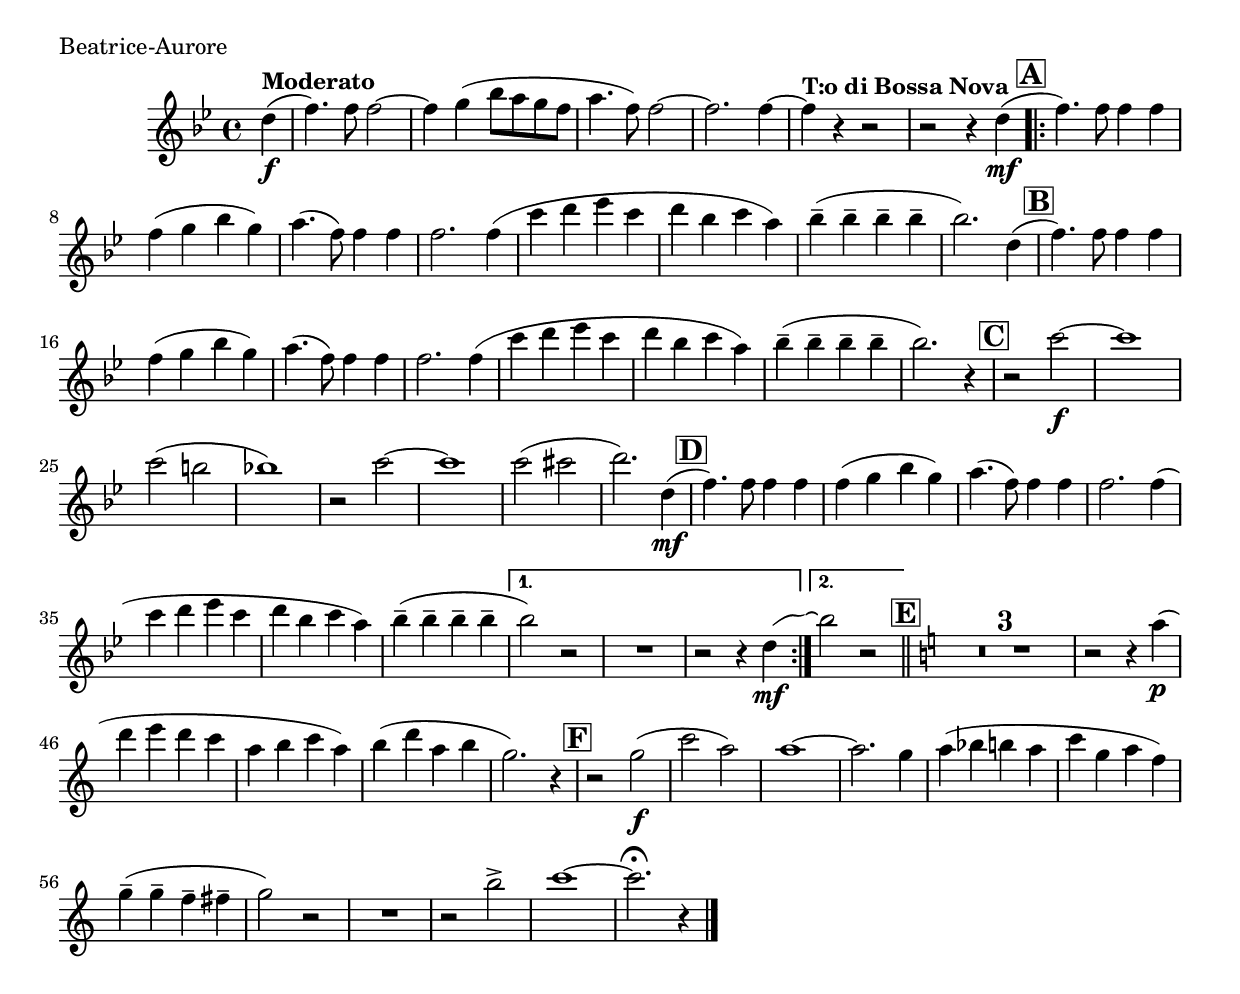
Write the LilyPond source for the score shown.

\version "2.18.0"
% When ready to include in collection: 1. Comment out paper.
% 				       2. Create include file of relative and
%					  header.
%Comment out from here
%{
#(ly:set-option 'point-and-click #t)
#(set-default-paper-size "a4" 'portrait)
#(set-global-staff-size 18) % set staff-size when ready to print

\include "Marsch_format.ly"

%...to here
%}
  \score {

    % Svenska Polisens Marscher: 1. Beatrice Aurore   
    \relative c'' { 
    	    \key bes \major \time 4/4 
    	    \compressFullBarRests
    	    \set Score.markFormatter = #format-mark-box-letters
    	    \partial 4 d4\f^\markup {\bold {Moderato}} ( |f4.) f8 f2~ 
    	    f4 g (bes8 a g f |a4. f8) f2~ |f2. f4~
    	    f^\markup {\bold {T:o di Bossa Nova}} r r2 |r r4 d\mf (
    	    
%Rehearsal mark A
	    \mark \default
    	    \repeat volta 2 {
    	    	    f4.) f8 f4 f |f (g bes g) |a4. (f8) f4 f |f2. f4 ( 
    	    	    c' d ees c | d bes c a) |bes-- (bes-- bes-- bes-- 
    	    	    bes2.) d,4 ( 
    	    	    
%Rehearsal mark B
	    \mark \default   	    	    
    	    	    f4.) f8 f4 f |f (g bes g) |a4. (f8) f4 f |f2. f4 ( 
    	    	    c' d ees c |d bes c a) |bes-- (bes-- bes-- bes-- |bes2.) r4
    	    	    
%Rehearsal mark C
	    \mark \default
    	    r2 c2~\f |c1 |c2 (b |bes!1) |r2 c~ |c1 |c2 (cis |d2.) d,4\mf (

%Rehearsal mark D
	    \mark \default
	    f4.) f8 f4 f |f (g bes g) |a4. (f8) f4 f |f2. f4 ( |c' d ees c
    	    d bes c a) |bes-- (bes-- bes-- bes-- }
    	    \alternative {
    	    	    {bes2) r |R1 |r2 r4 
{\once \override Slur.control-points = #'((1 . 3) (3 . 4.6) (3 . 3.6) (4 . 4))
                    d,4\mf( <>)} }
    	    	    {bes'2\repeatTie r \bar "||"}    	    
    	    }
    	    
%Rehearsal mark E
	    \mark \default
	    \key c \major
    	    R1*3 |r2 r4 a\p ( |d e d c |a b c a) |b (d a b |g2.) r4 
    	    
%Rehearsal mark F
	    \mark \default
    	    r2 g\f ( |c a) |a1~ |a2. g4 |a (bes b a |c g a f) 
    	    g-- (g-- f-- fis-- |g2) r |R1 |r2 b-> |c1~ |c2.\fermata r4
    	    \bar "|."
    }%end relative
    \header {
    	    piece = "Beatrice-Aurore"
    	    composer = "Nj. Casserman"
    	}
    	\layout {ragged-last = ##t
    	}
  }%end score
